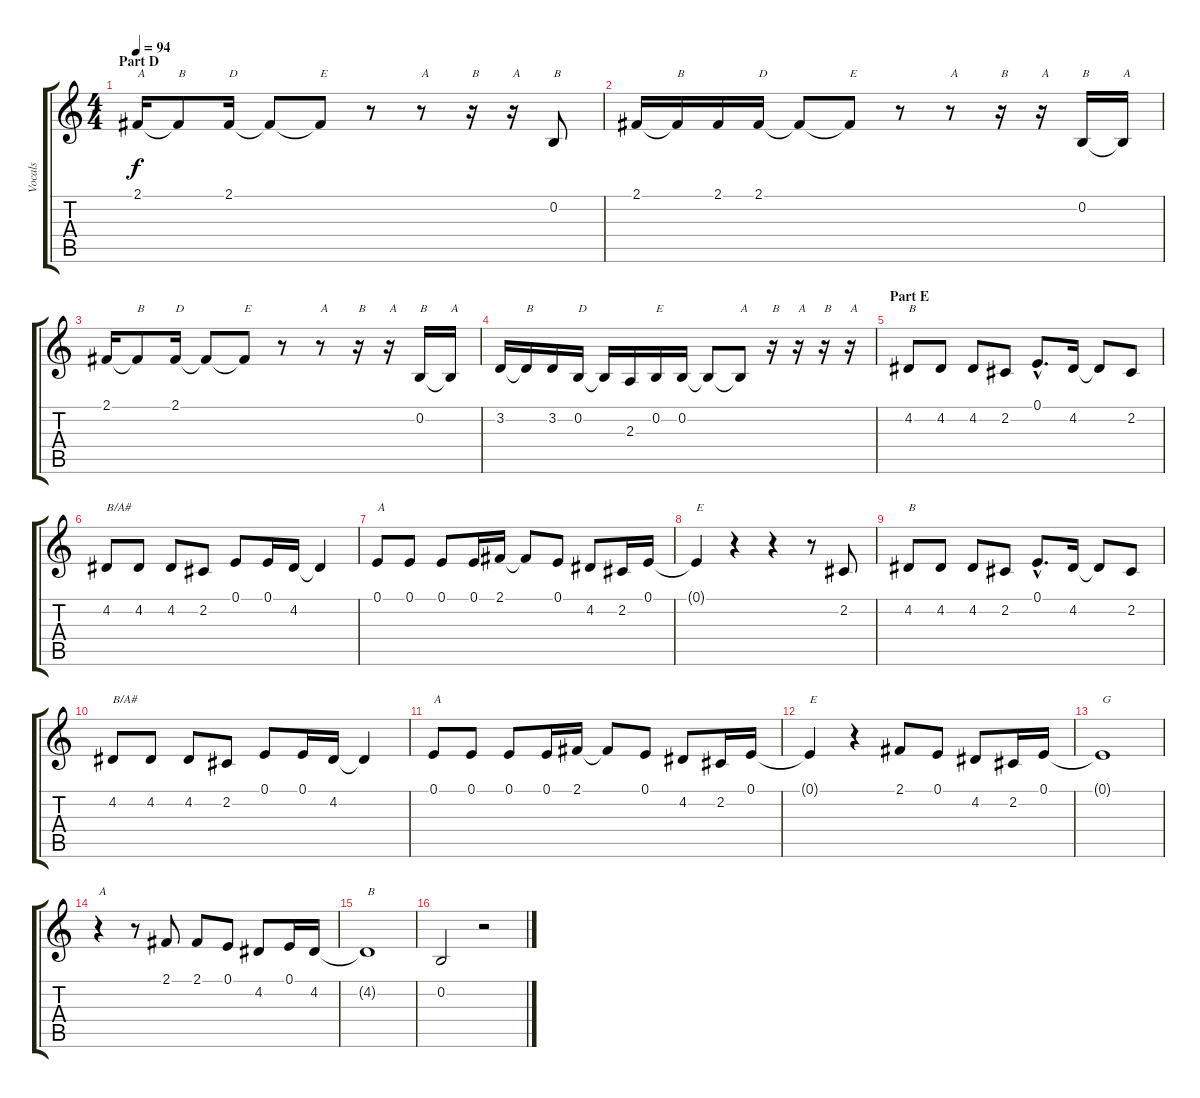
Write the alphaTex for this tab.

\track ("Vocals" "Vocals") {instrument altosax}
\staff {score tabs}
\tuning (E4 B3 G3 D3 A2 D2) {hide}
\ts (4 4)
\section ("" "Part D")
\tempo 94
\clef g2
\ks c
2.1.16{txt "A" dy f} 2.1{t}.8{txt "B"} 2.1.16{txt "D"} 2.1{t}.8 2.1{t}.8{txt "E"} r.8 r.8{txt "A"} r.16{txt "B"} r.16{txt "A"} 0.2.8{txt "B"} |
2.1.16 2.1{t}.16{txt "B"} 2.1.16 2.1.16{txt "D"} 2.1{t}.8 2.1{t}.8{txt "E"} r.8 r.8{txt "A"} r.16{txt "B"} r.16{txt "A"} 0.2.16{txt "B"} 0.2{t}.16{txt "A"} |
2.1.16 2.1{t}.8{txt "B"} 2.1.16{txt "D"} 2.1{t}.8 2.1{t}.8{txt "E"} r.8 r.8{txt "A"} r.16{txt "B"} r.16{txt "A"} 0.2.16{txt "B"} 0.2{t}.16{txt "A"} |
3.2.16 3.2{t}.16{txt "B"} 3.2.16 0.2.16{txt "D"} 0.2{t}.16 2.3.16 0.2.16{txt "E"} 0.2.16 0.2{t}.8 0.2{t}.8{txt "A"} r.16{txt "B"} r.16{txt "A"} r.16{txt "B"} r.16{txt "A"} |
\section ("" "Part E")
4.2.8{txt "B"} 4.2.8 4.2.8 2.2.8 0.1{hac}.8{d} 4.2.16 4.2{t}.8 2.2.8 |
4.2.8{txt "B/A#"} 4.2.8 4.2.8 2.2.8 0.1.8 0.1.16 4.2.16 4.2{t}.4 |
0.1.8{txt "A"} 0.1.8 0.1.8 0.1.16 2.1.16 2.1{t}.8 0.1.8 4.2.8 2.2.16 0.1.16 |
0.1{t}.4{txt "E"} r.4 r.4 r.8 2.2.8 |
4.2.8{txt "B"} 4.2.8 4.2.8 2.2.8 0.1{hac}.8{d} 4.2.16 4.2{t}.8 2.2.8 |
4.2.8{txt "B/A#"} 4.2.8 4.2.8 2.2.8 0.1.8 0.1.16 4.2.16 4.2{t}.4 |
0.1.8{txt "A"} 0.1.8 0.1.8 0.1.16 2.1.16 2.1{t}.8 0.1.8 4.2.8 2.2.16 0.1.16 |
0.1{t}.4{txt "E"} r.4 2.1.8 0.1.8 4.2.8 2.2.16 0.1.16 |
0.1{t}.1{txt "G"} |
r.4{txt "A"} r.8 2.1.8 2.1.8 0.1.8 4.2.8 0.1.16 4.2.16 |
4.2{t}.1{txt "B"} |
0.2.2 r.2
